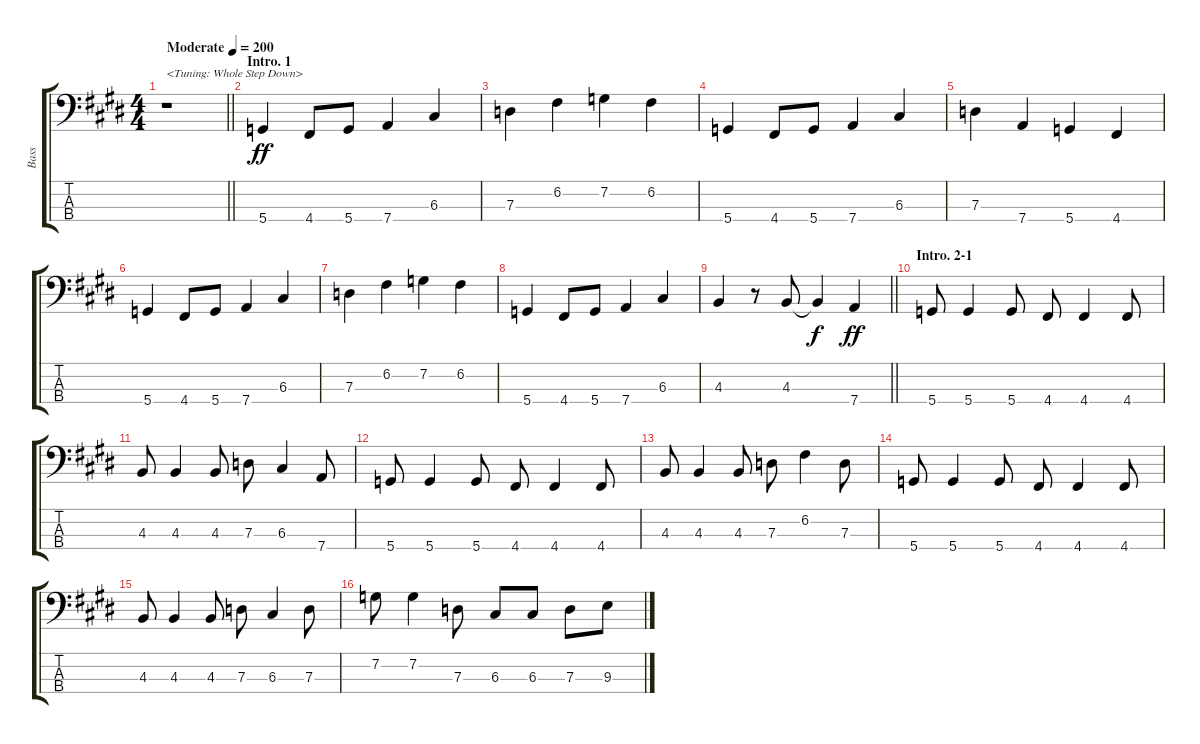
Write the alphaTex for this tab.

\track ("Bass" "Bass") {instrument electricbasspick}
\staff {score tabs}
\tuning (F2 C2 G1 D1) {hide}
\ts (4 4)
\tempo (200 "Moderate")
\clef f4
\barLineRight lightlight
\ks e
r.1{txt "<Tuning: Whole Step Down>" dy ff instrument electricbasspick} |
\section ("" "Intro. 1")
5.4.4 4.4.8 5.4.8 7.4.4 6.3.4 |
7.3.4 6.2.4 7.2.4 6.2.4 |
5.4.4 4.4.8 5.4.8 7.4.4 6.3.4 |
7.3.4 7.4.4 5.4.4 4.4.4 |
5.4.4 4.4.8 5.4.8 7.4.4 6.3.4 |
7.3.4 6.2.4 7.2.4 6.2.4 |
5.4.4 4.4.8 5.4.8 7.4.4 6.3.4 |
\barLineRight lightlight
4.3.4 r.8 4.3.8 4.3{t}.4{dy f} 7.4.4{dy ff} |
\section ("" "Intro. 2-1")
5.4.8 5.4.4 5.4.8 4.4.8 4.4.4 4.4.8 |
4.3.8 4.3.4 4.3.8 7.3.8 6.3.4 7.4.8 |
5.4.8 5.4.4 5.4.8 4.4.8 4.4.4 4.4.8 |
4.3.8 4.3.4 4.3.8 7.3.8 6.2.4 7.3.8 |
5.4.8 5.4.4 5.4.8 4.4.8 4.4.4 4.4.8 |
4.3.8 4.3.4 4.3.8 7.3.8 6.3.4 7.3.8 |
7.2.8 7.2.4 7.3.8 6.3.8 6.3.8 7.3.8 9.3.8
